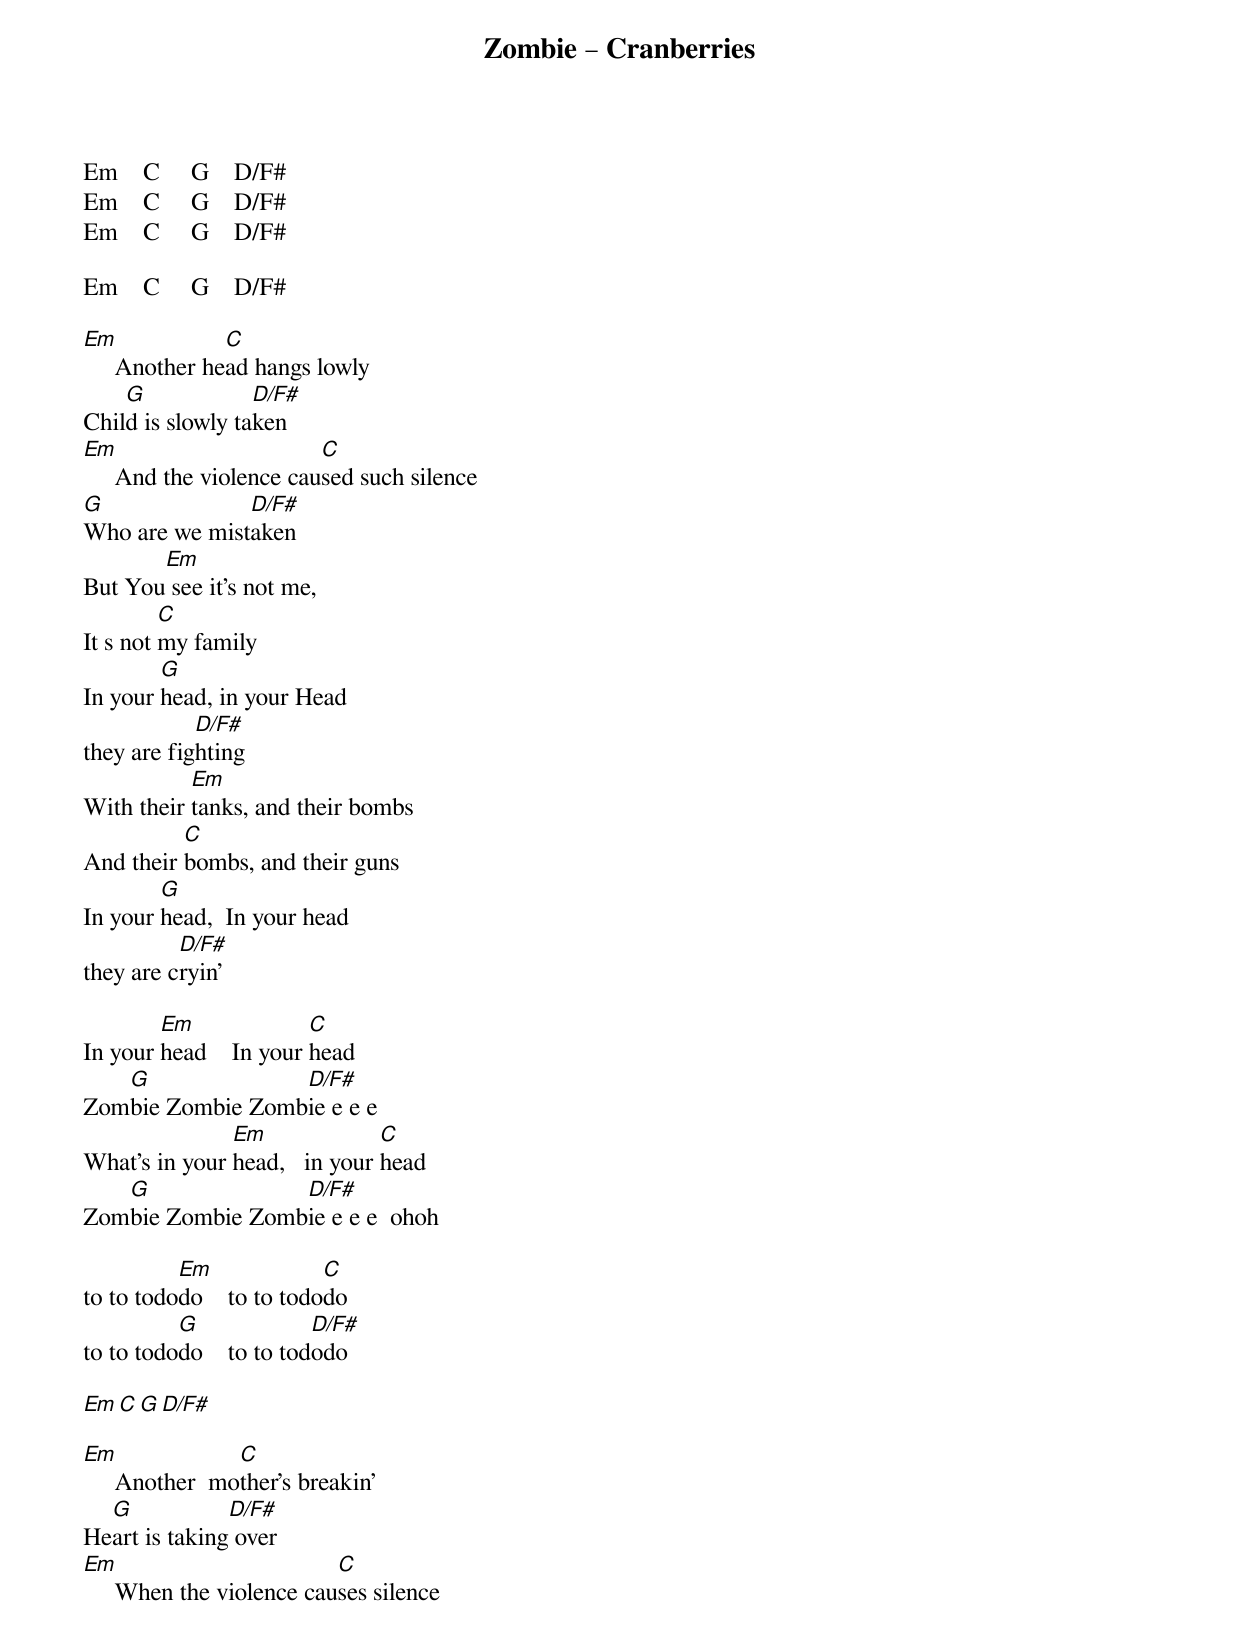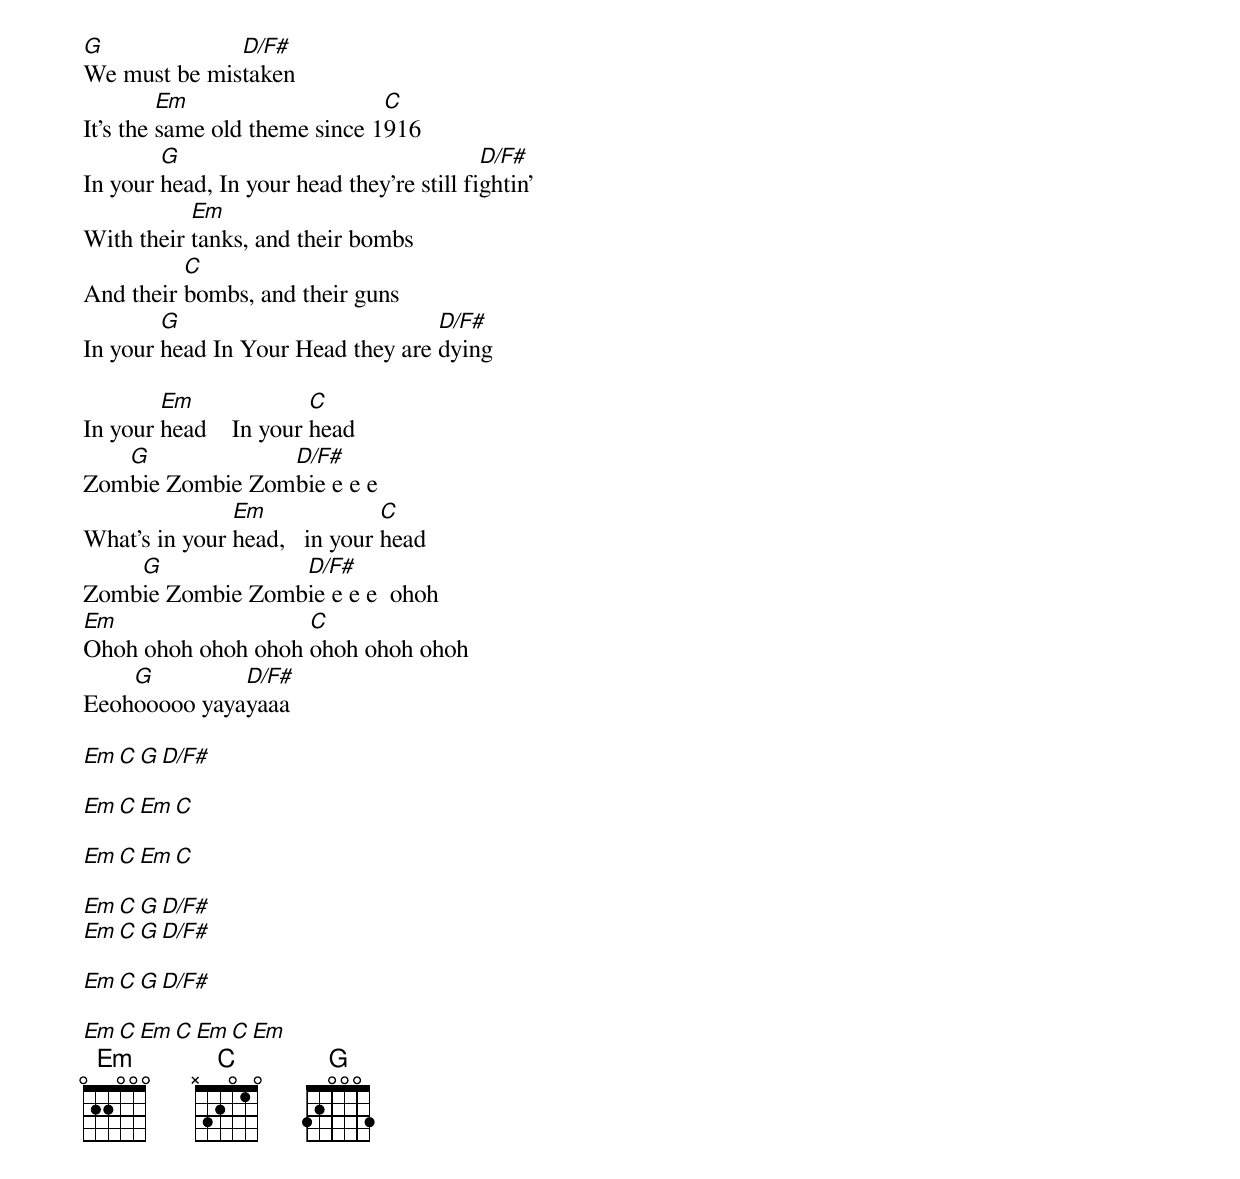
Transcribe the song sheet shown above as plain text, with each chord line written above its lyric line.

Zombie – Cranberries

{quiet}
Em    C     G    D/F#
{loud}
Em    C     G    D/F#
Em    C     G    D/F#

{quiet + solo}
Em    C     G    D/F#

Em             C
     Another head hangs lowly
    G             D/F#
Child is slowly taken
Em                       C
     And the violence caused such silence
G              D/F#
Who are we mistaken
       Em
But You see it's not me,
         C
It s not my family
        G
In your head, in your Head
            D/F#
they are fighting
           Em
With their tanks, and their bombs
          C
And their bombs, and their guns
        G
In your head,  In your head
          D/F#
they are cryin'

        Em              C
In your head    In your head
   G              D/F#
Zombie Zombie Zombie e e e
               Em              C
What's in your head,   in your head
   G              D/F#
Zombie Zombie Zombie e e e  ohoh

          Em              C
to to tododo    to to tododo
          G              D/F#
to to tododo    to to tododo

{quiet + solo}
Em    C     G    D/F#

Em              C
     Another  mother's breakin'
  G            D/F#
Heart is taking over
Em                        C
     When the violence causes silence
G             D/F#
We must be mistaken
         Em                    C
It's the same old theme since 1916
        G                                  D/F#
In your head, In your head they're still fightin'
           Em
With their tanks, and their bombs
          C
And their bombs, and their guns
        G                          D/F#
In your head In Your Head they are dying

        Em              C
In your head    In your head
   G             D/F#
Zombie Zombie Zombie e e e
               Em              C
What's in your head,   in your head
    G             D/F#
Zombie Zombie Zombie e e e  ohoh
Em                  C
Ohoh ohoh ohoh ohoh ohoh ohoh ohoh
    G         D/F#
Eeohooooo yayayaaa

Em    C     G    D/F#

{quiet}
Em    C     Em    C

{quiet + solo}
Em    C     Em    C

{loud + solo}
Em    C     G    D/F#
Em    C     G    D/F#

{loud + solo + drums}
Em    C     G    D/F#

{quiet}
Em    C     Em    C     Em    C     Em
